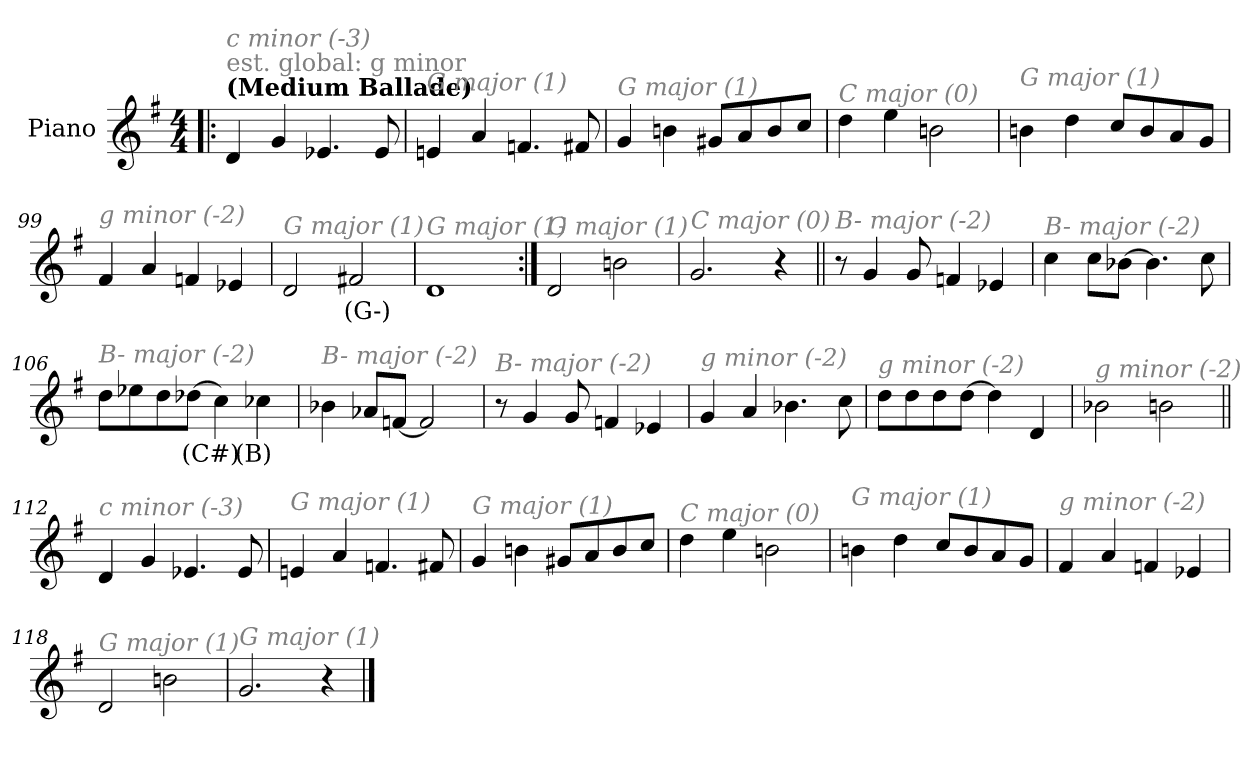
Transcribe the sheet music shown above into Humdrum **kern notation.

**kern	**text
*part1	*part1
*staff1	*staff1
*I"Piano	*
*I'Pno.	*
*clefG2	*
*k[f#]	*
*M4/4	*
=1!|:	=1!|:
!LO:TX:a:B:t=(Medium Ballade)	!
!LO:TX:a:color=#808080:t=est. global&colon; g minor	!
!LO:TX:i:color=#808080:t=c minor (-3)	!
4d/	.
4g/	.
4.e-X/	.
8e-/	.
=95	=95
!LO:TX:i:color=#808080:t=G major (1)	!
4en/	.
4a/	.
4.fn/	.
8f#X/	.
=96	=96
!LO:TX:i:color=#808080:t=G major (1)	!
4g/	.
4bn\	.
8g#X/L	.
8a/	.
8b/	.
8cc/J	.
=97	=97
!LO:TX:i:color=#808080:t=C major (0)	!
4dd\	.
4ee\	.
2bn\	.
!!LO:LB:g=z
=98	=98
!LO:TX:i:color=#808080:t=G major (1)	!
4bn\	.
4dd\	.
8cc/L	.
8b/	.
8a/	.
8g/J	.
=99	=99
!LO:TX:i:color=#808080:t=g minor (-2)	!
4f#/	.
4a/	.
4fn/	.
4e-X/	.
=100	=100
!LO:TX:i:color=#808080:t=G major (1)	!
2d/	.
2f#Xi/	(G-)
=101	=101
!LO:TX:i:color=#808080:t=G major (1)	!
1d	.
=102:|!	=102:|!
!LO:TX:i:color=#808080:t=G major (1)	!
2d/	.
2bn\	.
=103	=103
!LO:TX:i:color=#808080:t=C major (0)	!
2.g/	.
4r	.
!!LO:LB:g=z
=104||	=104||
!LO:TX:i:color=#808080:t=B- major (-2)	!
8r	.
4g/	.
8g/	.
4fn/	.
4e-X/	.
=105	=105
!LO:TX:i:color=#808080:t=B- major (-2)	!
4cc\	.
8cc\L	.
[8b-X\J	.
4.b-\]	.
8cc\	.
=106	=106
!LO:TX:i:color=#808080:t=B- major (-2)	!
8dd\L	.
8ee-X\	.
8dd\	.
[8dd-Xi\J	(C#)
4cc#\]	.
4cc-Xj\	(B)
=107	=107
!LO:TX:i:color=#808080:t=B- major (-2)	!
4b-X\	.
8a-X/L	.
[8fn/J	.
2f/]	.
!!LO:LB:g=z
=108	=108
!LO:TX:i:color=#808080:t=B- major (-2)	!
8r	.
4g/	.
8g/	.
4fn/	.
4e-X/	.
=109	=109
!LO:TX:i:color=#808080:t=g minor (-2)	!
4g/	.
4a/	.
4.b-X\	.
8cc\	.
=110	=110
!LO:TX:i:color=#808080:t=g minor (-2)	!
8dd\L	.
8dd\	.
8dd\	.
[8dd\J	.
4dd\]	.
4d/	.
=111	=111
!LO:TX:i:color=#808080:t=g minor (-2)	!
2b-X\	.
2bn\	.
!!LO:LB:g=z
=112||	=112||
!LO:TX:i:color=#808080:t=c minor (-3)	!
4d/	.
4g/	.
4.e-X/	.
8e-/	.
=113	=113
!LO:TX:i:color=#808080:t=G major (1)	!
4en/	.
4a/	.
4.fn/	.
8f#X/	.
=114	=114
!LO:TX:i:color=#808080:t=G major (1)	!
4g/	.
4bn\	.
8g#X/L	.
8a/	.
8b/	.
8cc/J	.
=115	=115
!LO:TX:i:color=#808080:t=C major (0)	!
4dd\	.
4ee\	.
2bn\	.
!!LO:LB:g=z
=116	=116
!LO:TX:i:color=#808080:t=G major (1)	!
4bn\	.
4dd\	.
8cc/L	.
8b/	.
8a/	.
8g/J	.
=117	=117
!LO:TX:i:color=#808080:t=g minor (-2)	!
4f#/	.
4a/	.
4fn/	.
4e-X/	.
=118	=118
!LO:TX:i:color=#808080:t=G major (1)	!
2d/	.
2bn\	.
=119	=119
!LO:TX:i:color=#808080:t=G major (1)	!
2.g/	.
4r	.
==	==
*-	*-
